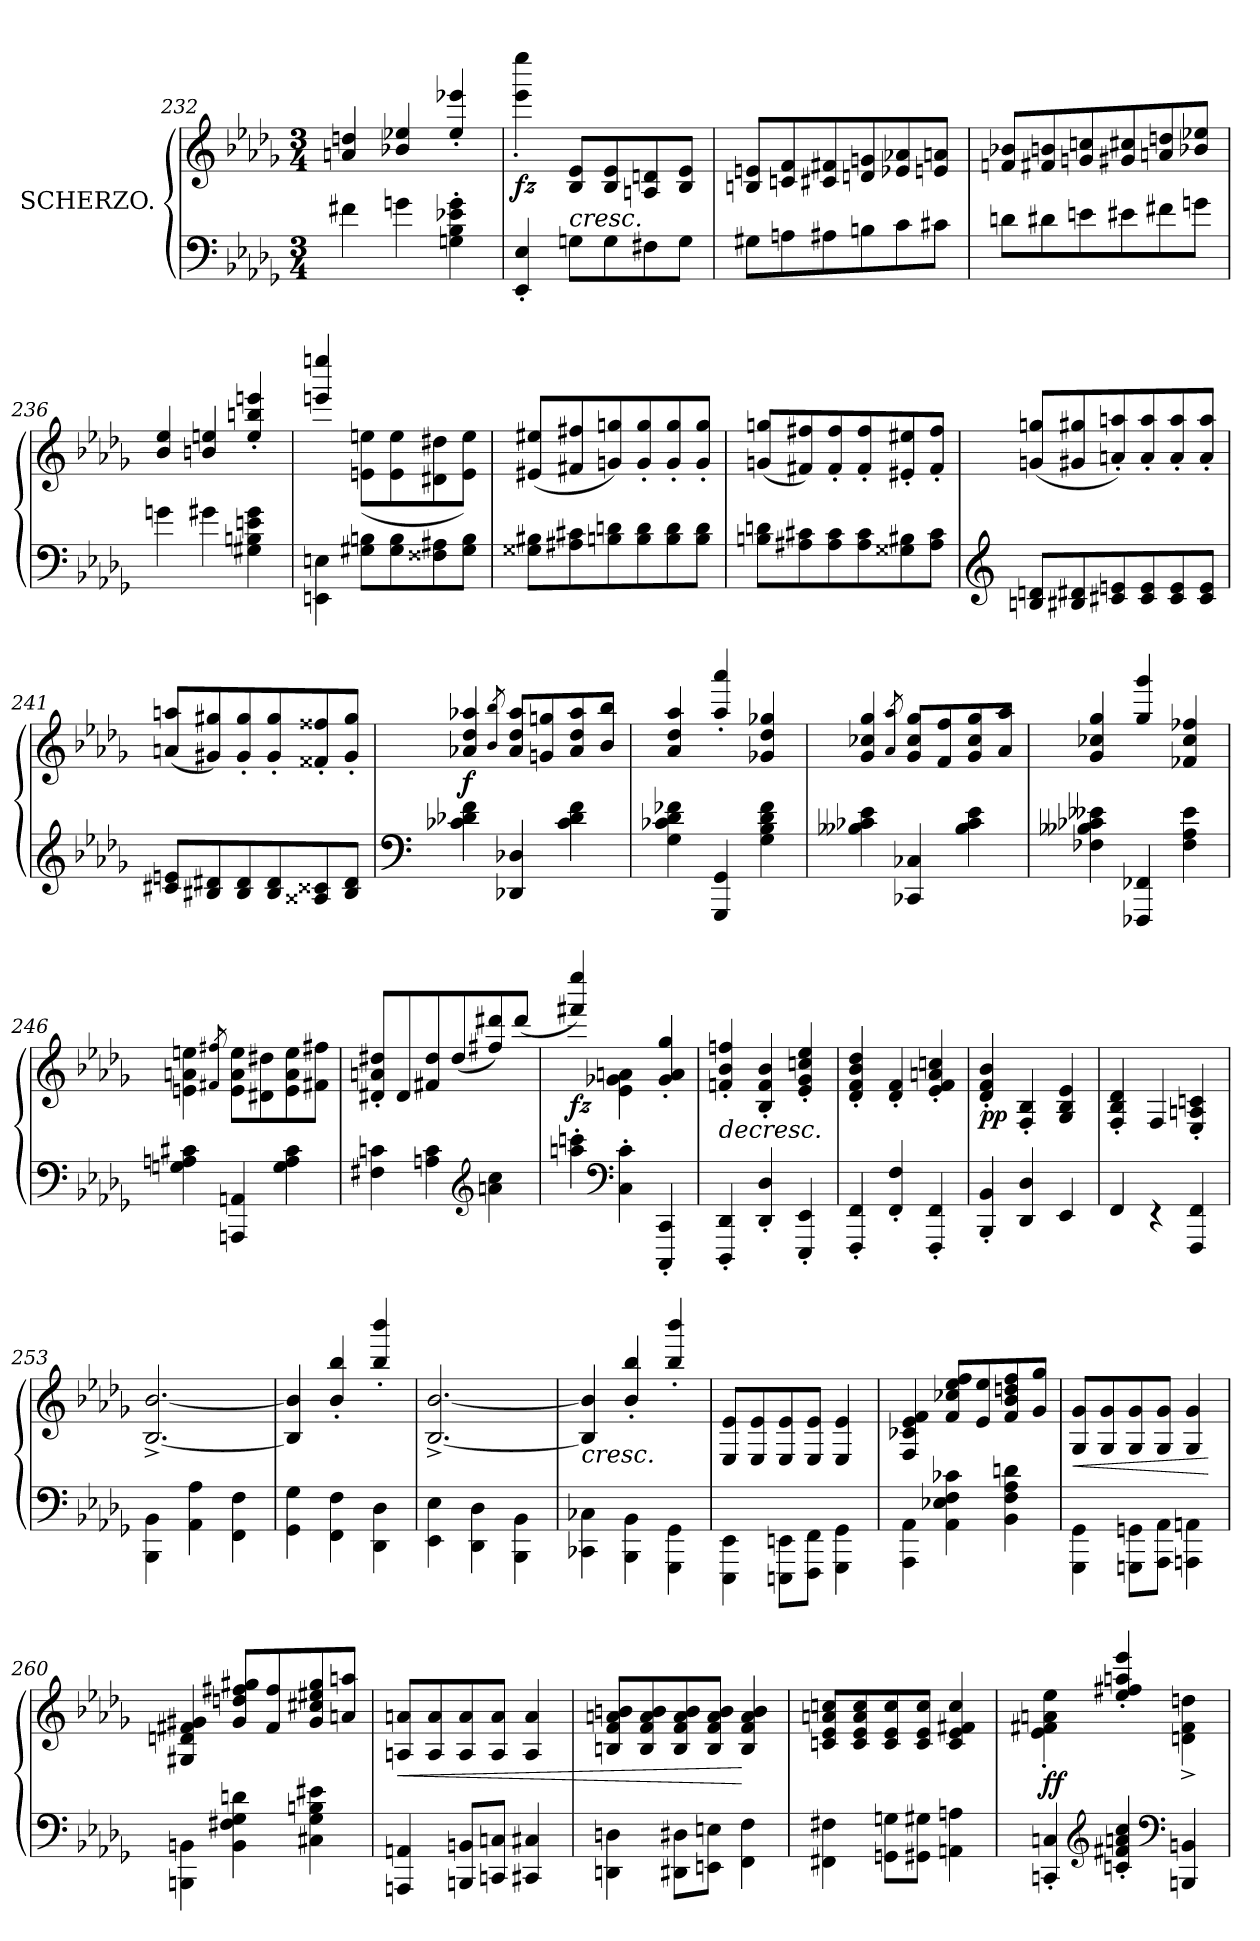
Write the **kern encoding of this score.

**kern	**kern	**dynam
*part1	*part1	*part1
*staff2	*staff1	*staff1/2
*I"SCHERZO.	*	*
*clefF4	*clefG2	*
*k[b-e-a-d-g-]	*k[b-e-a-d-g-]	*
*b-:	*b-:	*
*M3/4	*M3/4	*
=232	=232	=232
*	*^	*
4f#X\	2.ryy	4an/ 4ddn/	.
4gn\	.	4b-X/ 4ee-X/	.
4Gn\' 4B-\' 4e-X\' 4g\'	.	4ee-/' 4eee-X/'	.
=233	=233	=233	=233
!	!	!	!LO:DY:b
4EE-/' 4E-/'	2.ryy	4eee-\' 4eeee-\'	fz
!	!	!	!LO:HP:b
8Gn\L	.	8B-/ 8e-/L	<
8G\	.	8B-/ 8e-/	.
8F#X\	.	8An/ 8dn/	.
8G\J	.	8B-/ 8e-/J	.
!!LO:LB:g=z	!!
=234	=234	=234	=234
8G#X\L	2.ryy	8Bn/ 8en/L	.
8An\	.	8cn/ 8f/	.
8A#X\	.	8c#X/ 8f#X/	.
8Bn\	.	8dn/ 8gn/	.
8c\	.	8e-X/ 8a-X/	.
8c#X\J	.	8en/ 8an/J	.
=235	=235	=235	=235
8dn\L	2.ryy	8fn/ 8b-X/L	.
8d#X\	.	8f#X/ 8bn/	.
8en\	.	8gn/ 8ccn/	.
8e#X\	.	8g#X/ 8cc#X/	.
8f#X\	.	8an/ 8ddn/	.
8gn\J	.	8b-X/ 8ee-X/J	.
=236	=236	=236	=236
4gn\	2.ryy	4b-/ 4ee-/	.
4g#X\	.	4bn/ 4een/	.
4G#X\ 4Bn\ 4en\ 4g#\	.	4ee/' 4bbn/' 4eeen/'	.
=237	=237	=237	=237
4EEn\ 4En\	2.ryy	4eeen/ 4eeeen/	.
8G#X\ 8Bn\L	.	(>8en\ 8een\L	.
8G#\ 8B\	.	8e\ 8ee\	.
8F##X\ 8A#X\	.	8d#X\ 8dd#X\	.
8G#\ 8B\J	.	8e\ 8ee\J)	.
!!LO:LB:g=z	!!
=238	=238	=238	=238
8G##X\ 8B#X\L	2.ryy	(>8e#X/ 8ee#X/L	.
8A#X\ 8c#X\	.	8f#X/ 8ff#X/	.
8Bn\ 8dn\	.	8gn/ 8ggn/)	.
8B\ 8d\	.	8g/' 8gg/'	.
8B\ 8d\	.	8g/' 8gg/'	.
8B\ 8d\J	.	8g/' 8gg/'J	.
=239	=239	=239	=239
8Bn\ 8dn\L	2.ryy	(>8gn/ 8ggn/L	.
8A#X\ 8c#X\	.	8f#X/ 8ff#X/)	.
8A#\ 8c#\	.	8f#/' 8ff#/'	.
8A#\ 8c#\	.	8f#/' 8ff#/'	.
8G##X\ 8B#X\	.	8e#X/' 8ee#X/'	.
8A#\ 8c#\J	.	8f#/' 8ff#/'J	.
=240	=240	=240	=240
*clefG2	*	*	*
8Bn/ 8dn/L	2.ryy	(>8gn/ 8ggn/L	.
8B#X/ 8d#X/	.	8g#X/ 8gg#X/	.
8c#X/ 8en/	.	8an/' 8aan/')	.
8c#/ 8e/	.	8a/' 8aa/'	.
8c#/ 8e/	.	8a/' 8aa/'	.
8c#/ 8e/J	.	8a/' 8aa/'J	.
!!LO:LB:g=z	!!
=241	=241	=241	=241
8c#X/ 8en/L	2.ryy	(>8an/ 8aan/L	.
8B#X/ 8d#X/	.	8g#X/ 8gg#X/)	.
8B#/ 8d#/	.	8g#/' 8gg#/'	.
8B#/ 8d#/	.	8g#/' 8gg#/'	.
8A##X/ 8c##X/	.	8f##X/' 8ff##X/'	.
8B#/ 8d#/J	.	8g#/' 8gg#/'J	.
=242	=242	=242	=242
*clefF4	*	*	*
!	!	!	!LO:DY:b
4c-X\ 4d-X\ 4f\	2.ryy	4a-X/ 4dd-/ 4aa-X/	f
.	.	8qb-/ 8qbb-/	.
4DD-X/ 4D-X/	.	8a-/ 8dd-/ 8aa-/L	.
.	.	8gn/ 8ggn/	.
4c-\ 4d-\ 4f\	.	8a-/ 8dd-/ 8aa-/	.
.	.	8b-/ 8bb-/J	.
=243	=243	=243	=243
4G-\ 4c-X\ 4d-\ 4f-X\	2.ryy	4a-/ 4dd-/ 4aa-/	.
4GGG-/ 4GG-/	.	4aa-/' 4aaa-/'	.
4G-\ 4B-\ 4d-\ 4f-\	.	4g-X/ 4dd-/ 4gg-X/	.
=244	=244	=244	=244
4B--X\ 4c-X\ 4e-\	2.ryy	4g-/ 4cc-X/ 4gg-/	.
.	.	8qa-/ 8qaa-/	.
4CC-X/ 4C-X/	.	8g-/ 8cc-/ 8gg-/L	.
.	.	8f/ 8ff/	.
4B--\ 4c-\ 4e-\	.	8g-/ 8cc-/ 8gg-/	.
.	.	8a-/ 8aa-/J	.
=245	=245	=245	=245
4F-X\ 4B--X\ 4c-X\ 4e--X\	2.ryy	4g-/ 4cc-X/ 4gg-/	.
4FFF-X/ 4FF-X/	.	4gg-/ 4ggg-/	.
4F-\ 4A-\ 4e--\	.	4f-X/ 4cc-/ 4ff-X/	.
!!LO:LB:g=z	!!
=246	=246	=246	=246
4Gn\ 4An\ 4c#X\	2.ryy	4en\ 4an\ 4een\	.
.	.	8qf#X/ 8qff#X/	.
4AAAn/ 4AAn/	.	8e\ 8a\ 8ee\L	.
.	.	8d#X\ 8dd#X\	.
4G\ 4A\ 4c#\	.	8e\ 8a\ 8ee\	.
.	.	8f#\ 8ff#\J	.
=247	=247	=247	=247
4F#X\ 4cn\	2.ryy	8d#X/' 8an/' 8dd#X/'L	.
.	.	8d#/	.
4An\ 4c\	.	8f#X/ 8dd#/	.
.	.	(>8dd#/	.
*clefG2	*	*	*
4an\ 4cc\	.	8ff#X/ 8ddd#X/)	.
.	.	(>8ddd#/J	.
=248	=248	=248	=248
!	!	!	!LO:DY:b
4aan\' 4cccn\'	2.ryy	4fff#X/ 4eeee-/)	fz
*clefF4	*	*	*
4C\' 4c\'	.	4e-\ 4g-X\ 4an\	.
4CCC/' 4CC/'	.	4g-/' 4a/' 4gg-/'	.
=249	=249	=249	=249
!	!	!	!LO:HP:b
4DDD-/' 4DD-/'	2.ryy	4fn/' 4b-/' 4ffn/'	>
4DD-/' 4D-/'	.	4B-/' 4f/' 4b-/'	.
4EEE-/' 4EE-/'	.	4e-/' 4g-/' 4ccn/' 4ee-/'	.
=250	=250	=250	=250
4FFF/' 4FF/'	2.ryy	4d-/' 4f/' 4b-/' 4dd-/'	.
4FF/' 4F/'	.	4d-/' 4f/'	.
4FFF/' 4FF/'	.	4e-/' 4f/' 4an/' 4ccn/'	.
*	*v	*v	*
.	.	[
=251	=251	=251
*	*^	*
!	!	!	!LO:DY:b
4BBB-/' 4BB-/'	2.ryy	4d-/' 4f/' 4b-/'	pp
4DD-/ 4D-/	.	4F/' 4B-/'	.
4EE-/	.	4G-/ 4B-/ 4e-/	.
!!LO:PB:g=z	!!
=252	=252	=252	=252
4FF/	2.ryy	4F/' 4B-/' 4d-/'	.
4rEE	.	4F/	.
4FFF/ 4FF/	.	4E-/' 4An/' 4cn/'	.
=253	=253	=253	=253
4BBB-\ 4BB-\	2.ryy	[2.B-/^ [2.b-/^	.
4AA-\ 4A-\	.	.	.
4FF\ 4F\	.	.	.
=254	=254	=254	=254
4GG-\ 4G-\	2.ryy	4B-/] 4b-/]	.
4FF\ 4F\	.	4b-/' 4bb-/'	.
4DD-\ 4D-\	.	4bb-/' 4bbb-/'	.
=255	=255	=255	=255
4EE-\ 4E-\	2.ryy	[2.B-/^ [2.b-/^	.
4DD-\ 4D-\	.	.	.
4BBB-\ 4BB-\	.	.	.
=256	=256	=256	=256
!	!	!	!LO:HP:b
4CC-X\ 4C-X\	2.ryy	4B-/] 4b-/]	<
4BBB-\ 4BB-\	.	4b-/' 4bb-/'	.
4GGG-\ 4GG-\	.	4bb-/' 4bbb-/'	.
=257	=257	=257	=257
4EEE-\ 4EE-\	2.ryy	8E-/ 8e-/L	.
.	.	8E-/ 8e-/	.
8EEEn\ 8EEn\L	.	8E-/ 8e-/	.
8FFF\ 8FF\J	.	8E-/ 8e-/J	.
4GGG-\ 4GG-\	.	4E-/ 4e-/	]
=258	=258	=258	=258
4AAA-\ 4AA-\	2.ryy	4F/ 4c-X/ 4e-/ 4f/	.
4AA-\ 4E-X\ 4F\ 4c-X\	.	8f/ 8cc-X/ 8ee-/ 8ff/L	.
.	.	8e-/ 8ee-/	.
4BB-\ 4F\ 4A-\ 4dn\	.	8f/ 8b-/ 8ddn/ 8ff/	.
.	.	8g-/ 8gg-/J	.
!!LO:LB:g=z	!!
=259	=259	=259	=259
!	!	!	!LO:HP:b
4GGG-\ 4GG-\	2.ryy	8G-/ 8g-/L	<
.	.	8G-/ 8g-/	.
8GGGn\ 8GGn\L	.	8G-/ 8g-/	.
8AAA-\ 8AA-\J	.	8G-/ 8g-/J	.
4AAAn\ 4AAn\	.	4G-/ 4g-/	.
*	*v	*v	*
.	.	[
=260	=260	=260
*	*^	*
4BBBn\ 4BBn\	2.ryy	4G#X/ 4dn/ 4f#X/ 4g#X/	.
4BB\ 4F#X\ 4G-\ 4dn\	.	8g#/ 8ddn/ 8ff#X/ 8gg#X/L	.
.	.	8f#/ 8ff#/	.
4C#X\ 4G-\ 4Bn\ 4e#X\	.	8g#/ 8cc#X/ 8ee#X/ 8gg#/	.
.	.	8an/ 8aan/J	.
=261	=261	=261	=261
!	!	!	!LO:HP:b
4AAAn/ 4AAn/	2.ryy	8An/ 8an/L	<
.	.	8A/ 8a/	.
8BBBn/ 8BBn/L	.	8A/ 8a/	.
8CCn/ 8Cn/J	.	8A/ 8a/J	.
4CC#X/ 4C#X/	.	4A/ 4a/	.
=262	=262	=262	=262
4DDn\ 4Dn\	2.ryy	8Bn/ 8f/ 8an/ 8bn/L	.
.	.	8B/ 8f/ 8a/ 8b/	.
8DD#X\ 8D#X\L	.	8B/ 8f/ 8a/ 8b/	.
8EEn\ 8En\J	.	8B/ 8f/ 8a/ 8b/J	.
4FF\ 4F\	.	4B/ 4f/ 4a/ 4b/	[
!!LO:LB:g=z	!!
=263	=263	=263	=263
4FF#X\ 4F#X\	2.ryy	8cn/ 8e-/ 8an/ 8ccn/L	.
.	.	8c/ 8e-/ 8a/ 8cc/	.
8GGn\ 8Gn\L	.	8c/ 8e-/ 8cc/	.
8GG#X\ 8G#X\J	.	8c/ 8e-/ 8cc/J	.
4AAn\ 4An\	.	4c/ 4e-/ 4f#X/ 4cc/	[
=264	=264	=264	=264
!	!	!	!LO:DY:b
4CCn/' 4Cn/'	2.ryy	4e-\' 4f#X\' 4an\' 4ee-\'	ff
*clefG2	*	*	*
4cn/' 4f#X/' 4an/' 4cc/'	.	4ee-/' 4ff#X/' 4aan/' 4eee-/'	.
*clefF4	*	*	*
4BBBn/ 4BBn/	.	4dn\^ 4f#\^ 4ddn\^	.
*	*v	*v	*
=	=	=
*-	*-	*-
